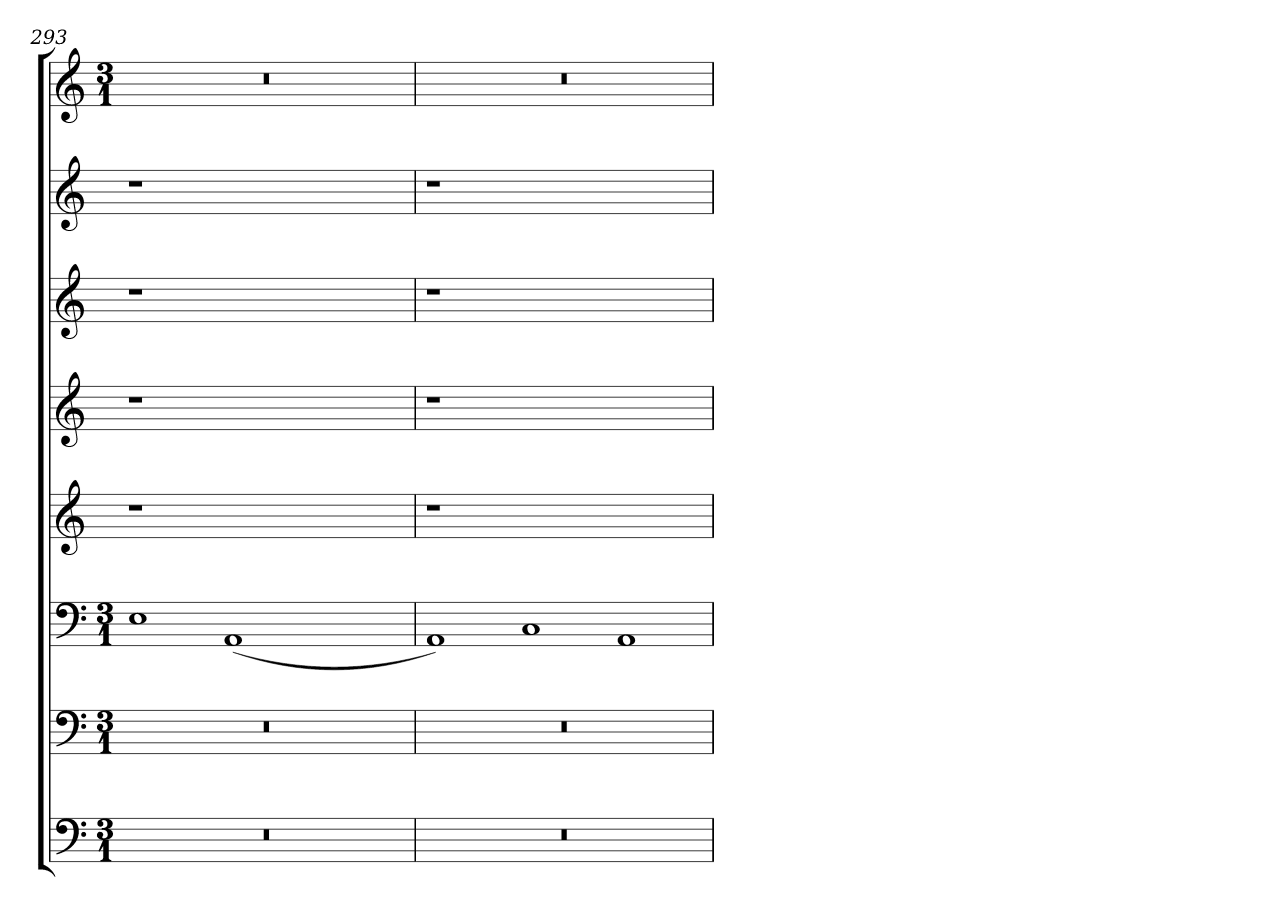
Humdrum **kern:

**kern	**kern	**kern	**kern	**kern	**kern	**kern	**kern
*part8	*part7	*part6	*part5	*part4	*part3	*part2	*part1
*staff8	*staff7	*staff6	*staff5	*staff4	*staff3	*staff2	*staff1
*clefF4	*clefF4	*clefF4	*clefG2	*clefG2	*clefG2	*clefG2	*clefG2
*k[]	*k[]	*k[]	*k[]	*k[]	*k[]	*k[]	*k[]
*C:	*C:	*C:	*C:	*C:	*C:	*C:	*C:
*M3/1	*M3/1	*M3/1	*	*	*	*	*M3/1
=293	=293	=293	=293	=293	=293	=293	=293
0.r	0.r	1E>	1r	1r	1r	1r	0.r
.	.	(<1AA<	0ryy	0ryy	0ryy	0ryy	.
.	.	1ryy	.	.	.	.	.
=294	=294	=294	=294	=294	=294	=294	=294
0.r	0.r	1AA>)	1r	1r	1r	1r	0.r
.	.	1C	0ryy	0ryy	0ryy	0ryy	.
.	.	1AA	.	.	.	.	.
=	=	=	=	=	=	=	=
*-	*-	*-	*-	*-	*-	*-	*-
